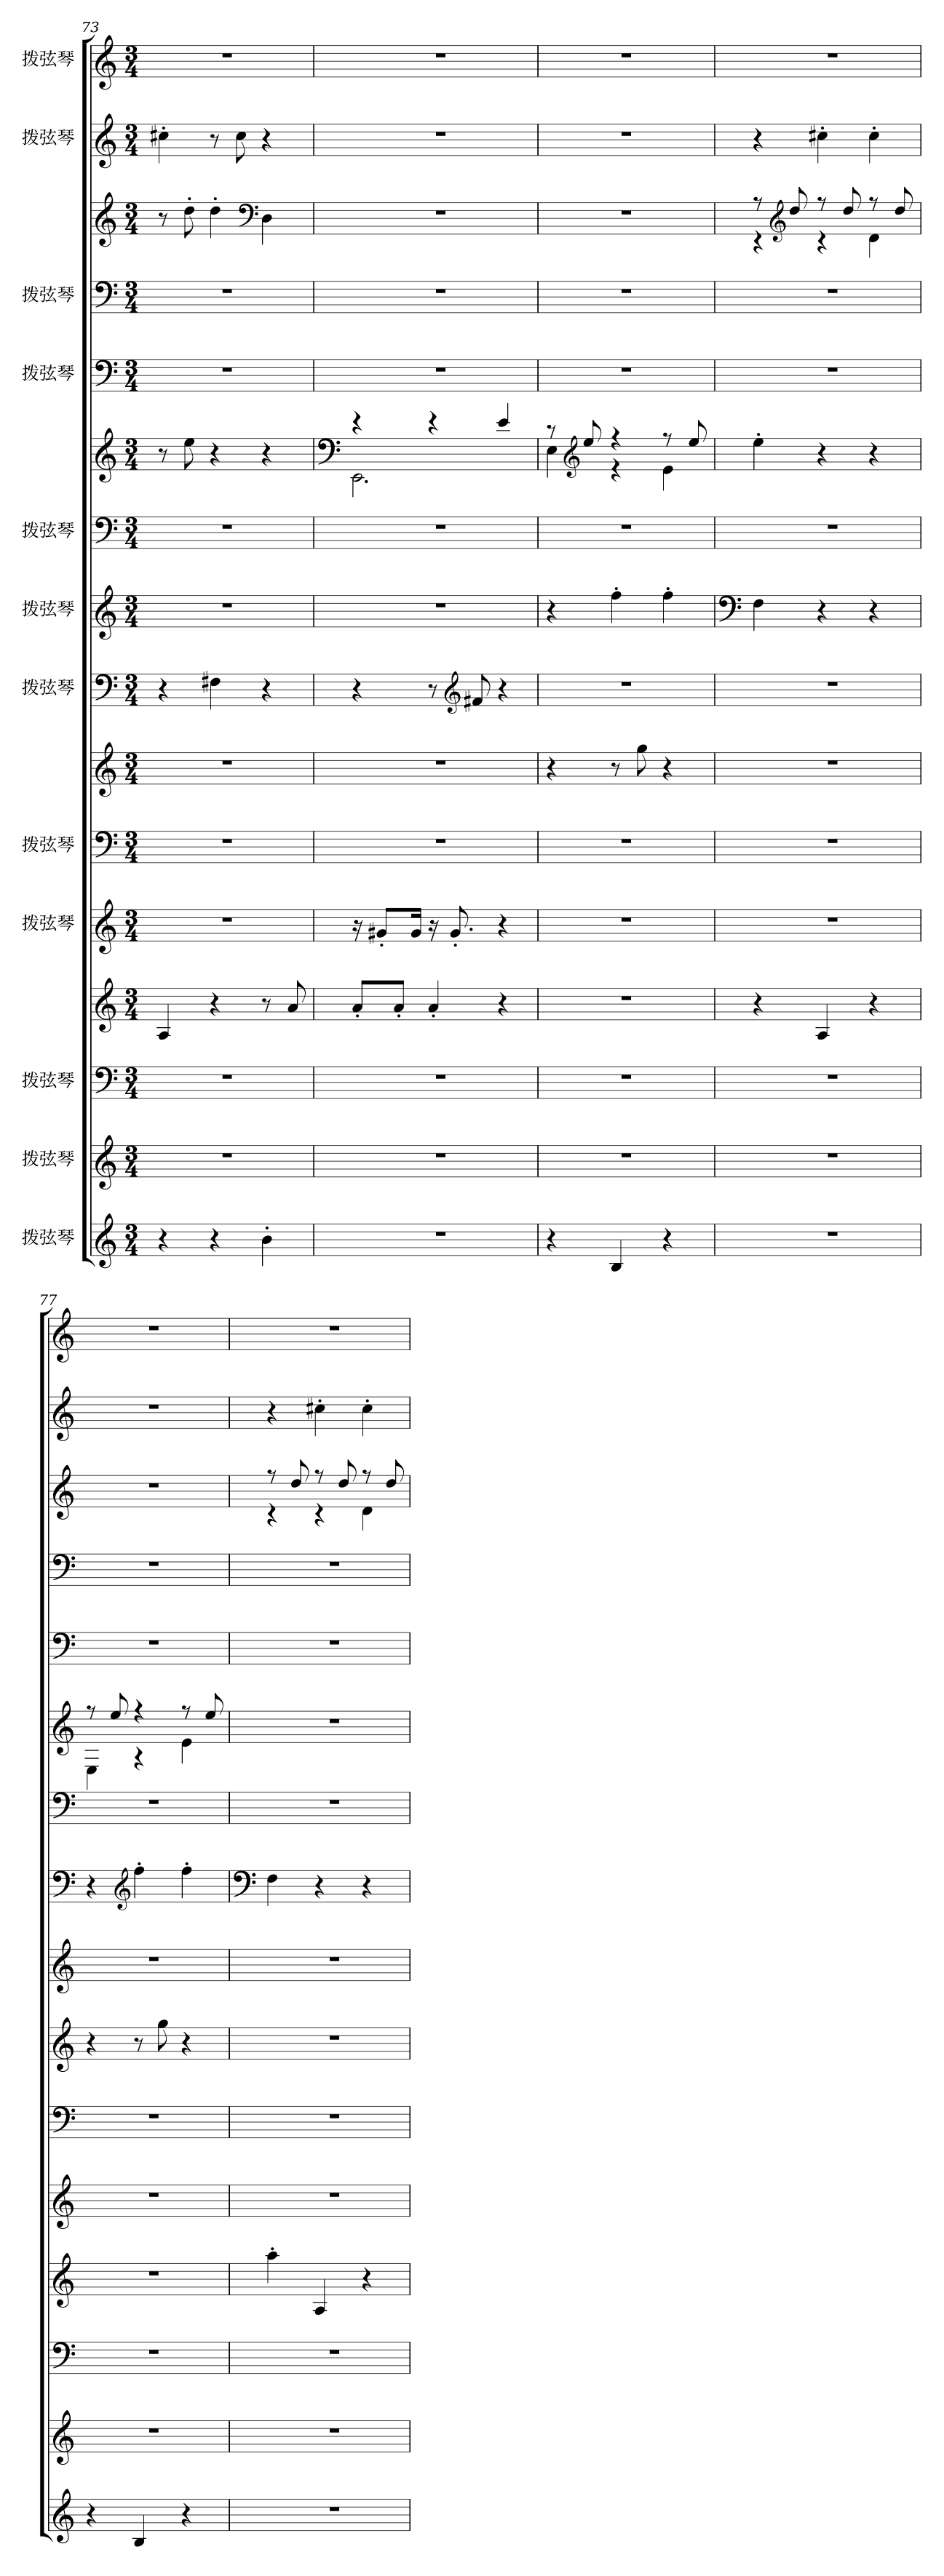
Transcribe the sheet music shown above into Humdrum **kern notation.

**kern	**kern	**kern	**kern	**kern	**kern	**kern	**kern	**kern	**kern	**kern	**kern	**kern	**kern	**kern	**kern
*part12	*part11	*part10	*part10	*part9	*part8	*part8	*part7	*part6	*part5	*part5	*part4	*part3	*part3	*part2	*part1
*staff16	*staff15	*staff14	*staff13	*staff12	*staff11	*staff10	*staff9	*staff8	*staff7	*staff6	*staff5	*staff4	*staff3	*staff2	*staff1
*I"拨弦琴	*I"拨弦琴	*I"拨弦琴	*	*I"拨弦琴	*I"拨弦琴	*	*I"拨弦琴	*I"拨弦琴	*I"拨弦琴	*	*I"拨弦琴	*I"拨弦琴	*	*I"拨弦琴	*I"拨弦琴
*clefG2	*clefG2	*clefF4	*clefG2	*clefG2	*clefF4	*clefG2	*clefF4	*clefG2	*clefF4	*clefG2	*clefF4	*clefF4	*clefG2	*clefG2	*clefG2
*k[]	*k[]	*k[]	*k[]	*k[]	*k[]	*k[]	*k[]	*k[]	*k[]	*k[]	*k[]	*k[]	*k[]	*k[]	*k[]
*M3/4	*M3/4	*M3/4	*M3/4	*M3/4	*M3/4	*M3/4	*M3/4	*M3/4	*M3/4	*M3/4	*M3/4	*M3/4	*M3/4	*M3/4	*M3/4
=73	=73	=73	=73	=73	=73	=73	=73	=73	=73	=73	=73	=73	=73	=73	=73
4r	2.r	2.r	4A/	2.r	2.r	2.r	4r	2.r	2.r	8r	2.r	2.r	8r	4cc#X'\	2.r
.	.	.	.	.	.	.	.	.	.	8ee\	.	.	8dd'\	.	.
4r	.	.	4r	.	.	.	4F#X\	.	.	4r	.	.	4dd'\	8r	.
.	.	.	.	.	.	.	.	.	.	.	.	.	.	8cc#\	.
*	*	*	*	*	*	*	*	*	*	*	*	*	*clefF4	*	*
4b'\	.	.	8r	.	.	.	4r	.	.	4r	.	.	4D\	4r	.
.	.	.	8a/	.	.	.	.	.	.	.	.	.	.	.	.
=74	=74	=74	=74	=74	=74	=74	=74	=74	=74	=74	=74	=74	=74	=74	=74
*	*	*	*	*	*	*	*	*	*	*clefF4	*	*	*	*	*
*	*	*	*	*	*	*	*	*	*	*^	*	*	*	*	*
2.r	2.r	2.r	8a'/L	16r	2.r	2.r	4r	2.r	2.r	4r	2.EE\	2.r	2.r	2.r	2.r	2.r
.	.	.	.	8g#X'/L	.	.	.	.	.	.	.	.	.	.	.	.
.	.	.	8a'/J	.	.	.	.	.	.	.	.	.	.	.	.	.
.	.	.	.	16g#/Jk	.	.	.	.	.	.	.	.	.	.	.	.
.	.	.	4a'/	16r	.	.	8r	.	.	4r	.	.	.	.	.	.
.	.	.	.	8.g#'/	.	.	.	.	.	.	.	.	.	.	.	.
*	*	*	*	*	*	*	*clefG2	*	*	*	*	*	*	*	*	*
.	.	.	.	.	.	.	8f#X/	.	.	.	.	.	.	.	.	.
.	.	.	4r	4r	.	.	4r	.	.	4e/	.	.	.	.	.	.
!!LO:PB:g=z
=75	=75	=75	=75	=75	=75	=75	=75	=75	=75	=75	=75	=75	=75	=75	=75	=75
4r	2.r	2.r	2.r	2.r	2.r	4r	2.r	4r	2.r	8r	4E\	2.r	2.r	2.r	2.r	2.r
*	*	*	*	*	*	*	*	*	*	*clefG2	*	*	*	*	*	*
.	.	.	.	.	.	.	.	.	.	8ee/	.	.	.	.	.	.
4B/	.	.	.	.	.	8r	.	4ff'\	.	4r	4r	.	.	.	.	.
.	.	.	.	.	.	8gg\	.	.	.	.	.	.	.	.	.	.
4r	.	.	.	.	.	4r	.	4ff'\	.	8r	4e\	.	.	.	.	.
.	.	.	.	.	.	.	.	.	.	8ee/	.	.	.	.	.	.
*	*	*	*	*	*	*	*	*	*	*v	*v	*	*	*	*	*
=76	=76	=76	=76	=76	=76	=76	=76	=76	=76	=76	=76	=76	=76	=76	=76
*	*	*	*	*	*	*	*	*clefF4	*	*	*	*	*	*	*
*	*	*	*	*	*	*	*	*	*	*	*	*	*^	*	*
2.r	2.r	2.r	4r	2.r	2.r	2.r	2.r	4F\	2.r	4ee'\	2.r	2.r	8r	4r	4r	2.r
*	*	*	*	*	*	*	*	*	*	*	*	*	*clefG2	*	*	*
.	.	.	.	.	.	.	.	.	.	.	.	.	8dd/	.	.	.
.	.	.	4A/	.	.	.	.	4r	.	4r	.	.	8r	4r	4cc#X'\	.
.	.	.	.	.	.	.	.	.	.	.	.	.	8dd/	.	.	.
.	.	.	4r	.	.	.	.	4r	.	4r	.	.	8r	4d\	4cc#'\	.
.	.	.	.	.	.	.	.	.	.	.	.	.	8dd/	.	.	.
*	*	*	*	*	*	*	*	*	*	*	*	*	*v	*v	*	*
=77	=77	=77	=77	=77	=77	=77	=77	=77	=77	=77	=77	=77	=77	=77	=77
*	*	*	*	*	*	*	*	*	*	*^	*	*	*	*	*
4r	2.r	2.r	2.r	2.r	2.r	4r	2.r	4r	2.r	8r	4E\	2.r	2.r	2.r	2.r	2.r
.	.	.	.	.	.	.	.	.	.	8ee/	.	.	.	.	.	.
*	*	*	*	*	*	*	*	*clefG2	*	*	*	*	*	*	*	*
4B/	.	.	.	.	.	8r	.	4ff'\	.	4r	4r	.	.	.	.	.
.	.	.	.	.	.	8gg\	.	.	.	.	.	.	.	.	.	.
4r	.	.	.	.	.	4r	.	4ff'\	.	8r	4e\	.	.	.	.	.
.	.	.	.	.	.	.	.	.	.	8ee/	.	.	.	.	.	.
*	*	*	*	*	*	*	*	*	*	*v	*v	*	*	*	*	*
=78	=78	=78	=78	=78	=78	=78	=78	=78	=78	=78	=78	=78	=78	=78	=78
*	*	*	*	*	*	*	*	*clefF4	*	*	*	*	*	*	*
*	*	*	*	*	*	*	*	*	*	*	*	*	*^	*	*
2.r	2.r	2.r	4aa'\	2.r	2.r	2.r	2.r	4F\	2.r	2.r	2.r	2.r	8r	4r	4r	2.r
.	.	.	.	.	.	.	.	.	.	.	.	.	8dd/	.	.	.
.	.	.	4A/	.	.	.	.	4r	.	.	.	.	8r	4r	4cc#X'\	.
.	.	.	.	.	.	.	.	.	.	.	.	.	8dd/	.	.	.
.	.	.	4r	.	.	.	.	4r	.	.	.	.	8r	4d\	4cc#'\	.
.	.	.	.	.	.	.	.	.	.	.	.	.	8dd/	.	.	.
*	*	*	*	*	*	*	*	*	*	*	*	*	*v	*v	*	*
=	=	=	=	=	=	=	=	=	=	=	=	=	=	=	=
*-	*-	*-	*-	*-	*-	*-	*-	*-	*-	*-	*-	*-	*-	*-	*-
